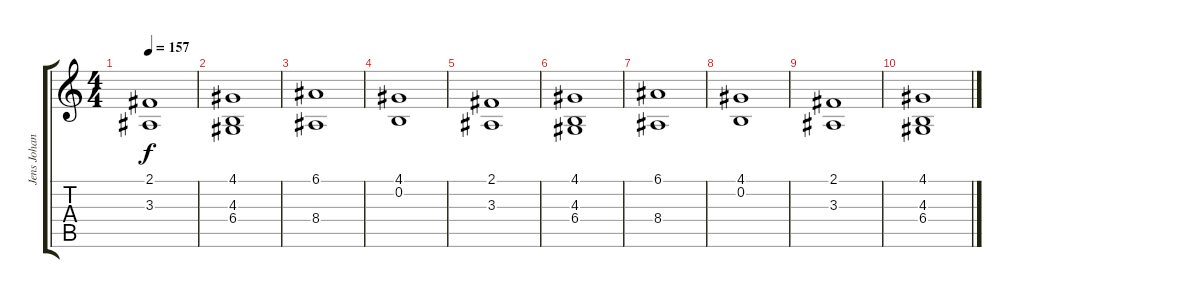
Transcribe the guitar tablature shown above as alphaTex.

\track ("Jens Johansson" "Jens Johan") {instrument pad1newage}
\staff {score tabs}
\tuning (E4 B3 G3 D3 A2 E2) {hide}
\ts (4 4)
\tempo 157
\clef g2
\ks c
(2.1 3.3).1{dy f} |
(4.1 4.3 6.4).1{volume 16} |
(6.1 8.4).1{volume 14} |
(4.1 0.2).1{volume 12} |
(2.1 3.3).1{volume 11} |
(4.1 4.3 6.4).1{volume 9} |
(6.1 8.4).1{volume 7} |
(4.1 0.2).1{volume 5} |
(2.1 3.3).1{volume 4} |
(4.1 4.3 6.4).1{volume 2}
